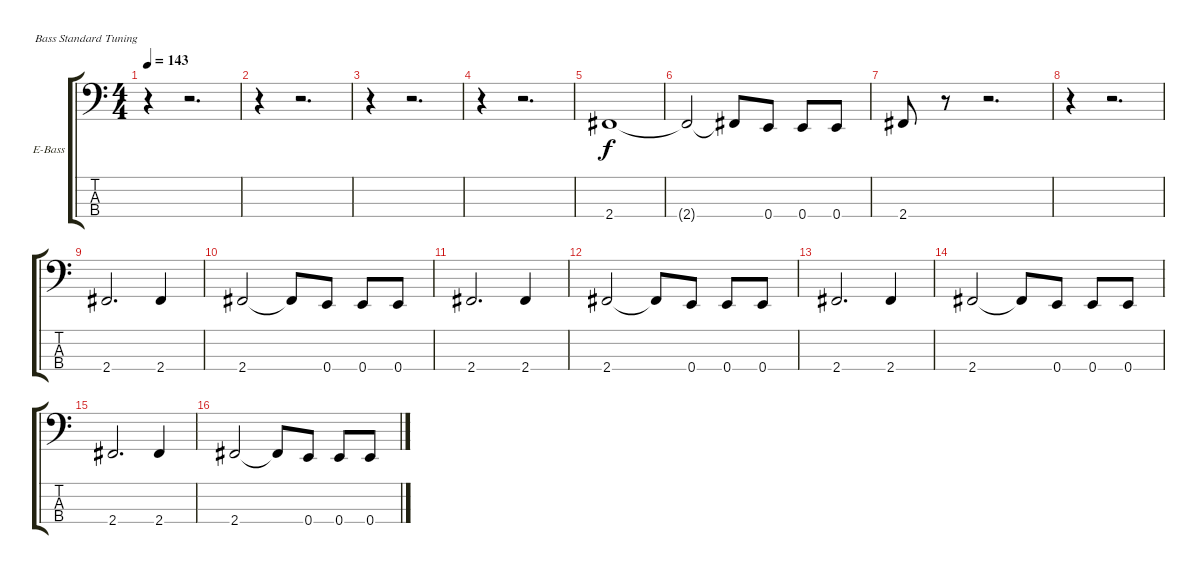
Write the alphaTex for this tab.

\bracketExtendMode groupsimilarinstruments
\firstSystemTrackNameOrientation horizontal
\otherSystemsTrackNameOrientation horizontal
\track ("Baixo" "E-Bass") {instrument electricbassfinger}
\staff {score tabs}
\tuning (G2 D2 A1 E1)
\ts (4 4)
\beaming (8 2 2 2 2)
\tempo 143
\clef f4
\ks c
r.4{dy f instrument electricbassfinger} r.2{d} |
r.4 r.2{d} |
r.4 r.2{d} |
r.4 r.2{d} |
2.4.1 |
2.4{t}.2 2.4{t}.8 0.4.8 0.4.8 0.4.8 |
2.4.8 r.8 r.2{d} |
r.4 r.2{d} |
2.4.2{d} 2.4.4 |
2.4.2 2.4{t}.8 0.4.8 0.4.8 0.4.8 |
2.4.2{d} 2.4.4 |
2.4.2 2.4{t}.8 0.4.8 0.4.8 0.4.8 |
2.4.2{d} 2.4.4 |
2.4.2 2.4{t}.8 0.4.8 0.4.8 0.4.8 |
2.4.2{d} 2.4.4 |
2.4.2 2.4{t}.8 0.4.8 0.4.8 0.4.8
